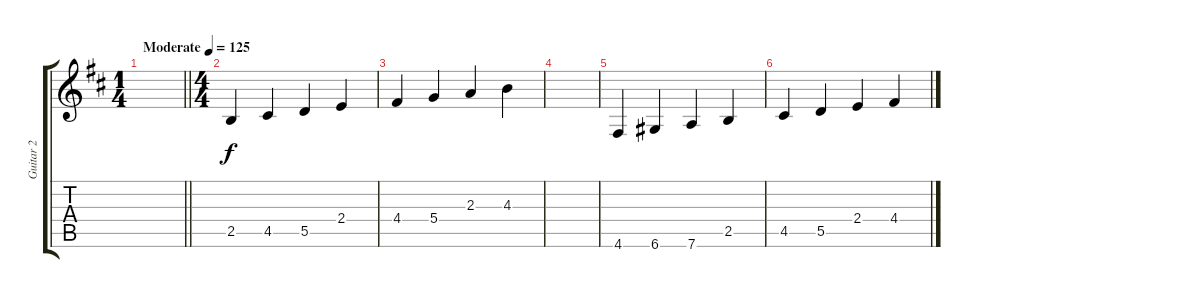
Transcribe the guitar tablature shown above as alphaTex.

\track ("Guitar 2" "Guitar 2") {instrument distortionguitar}
\staff {score tabs}
\tuning (E4 B3 G3 D3 A2 D2) {hide}
\ts (1 4)
\tempo (125 "Moderate")
\clef g2
\barLineRight lightlight
\ks bminor
|
\ts (4 4)
2.5.4 4.5.4 5.5.4 2.4.4 |
4.4.4 5.4.4 2.3.4 4.3.4 |
|
4.6.4 6.6.4 7.6.4 2.5.4 |
4.5.4 5.5.4 2.4.4 4.4.4
